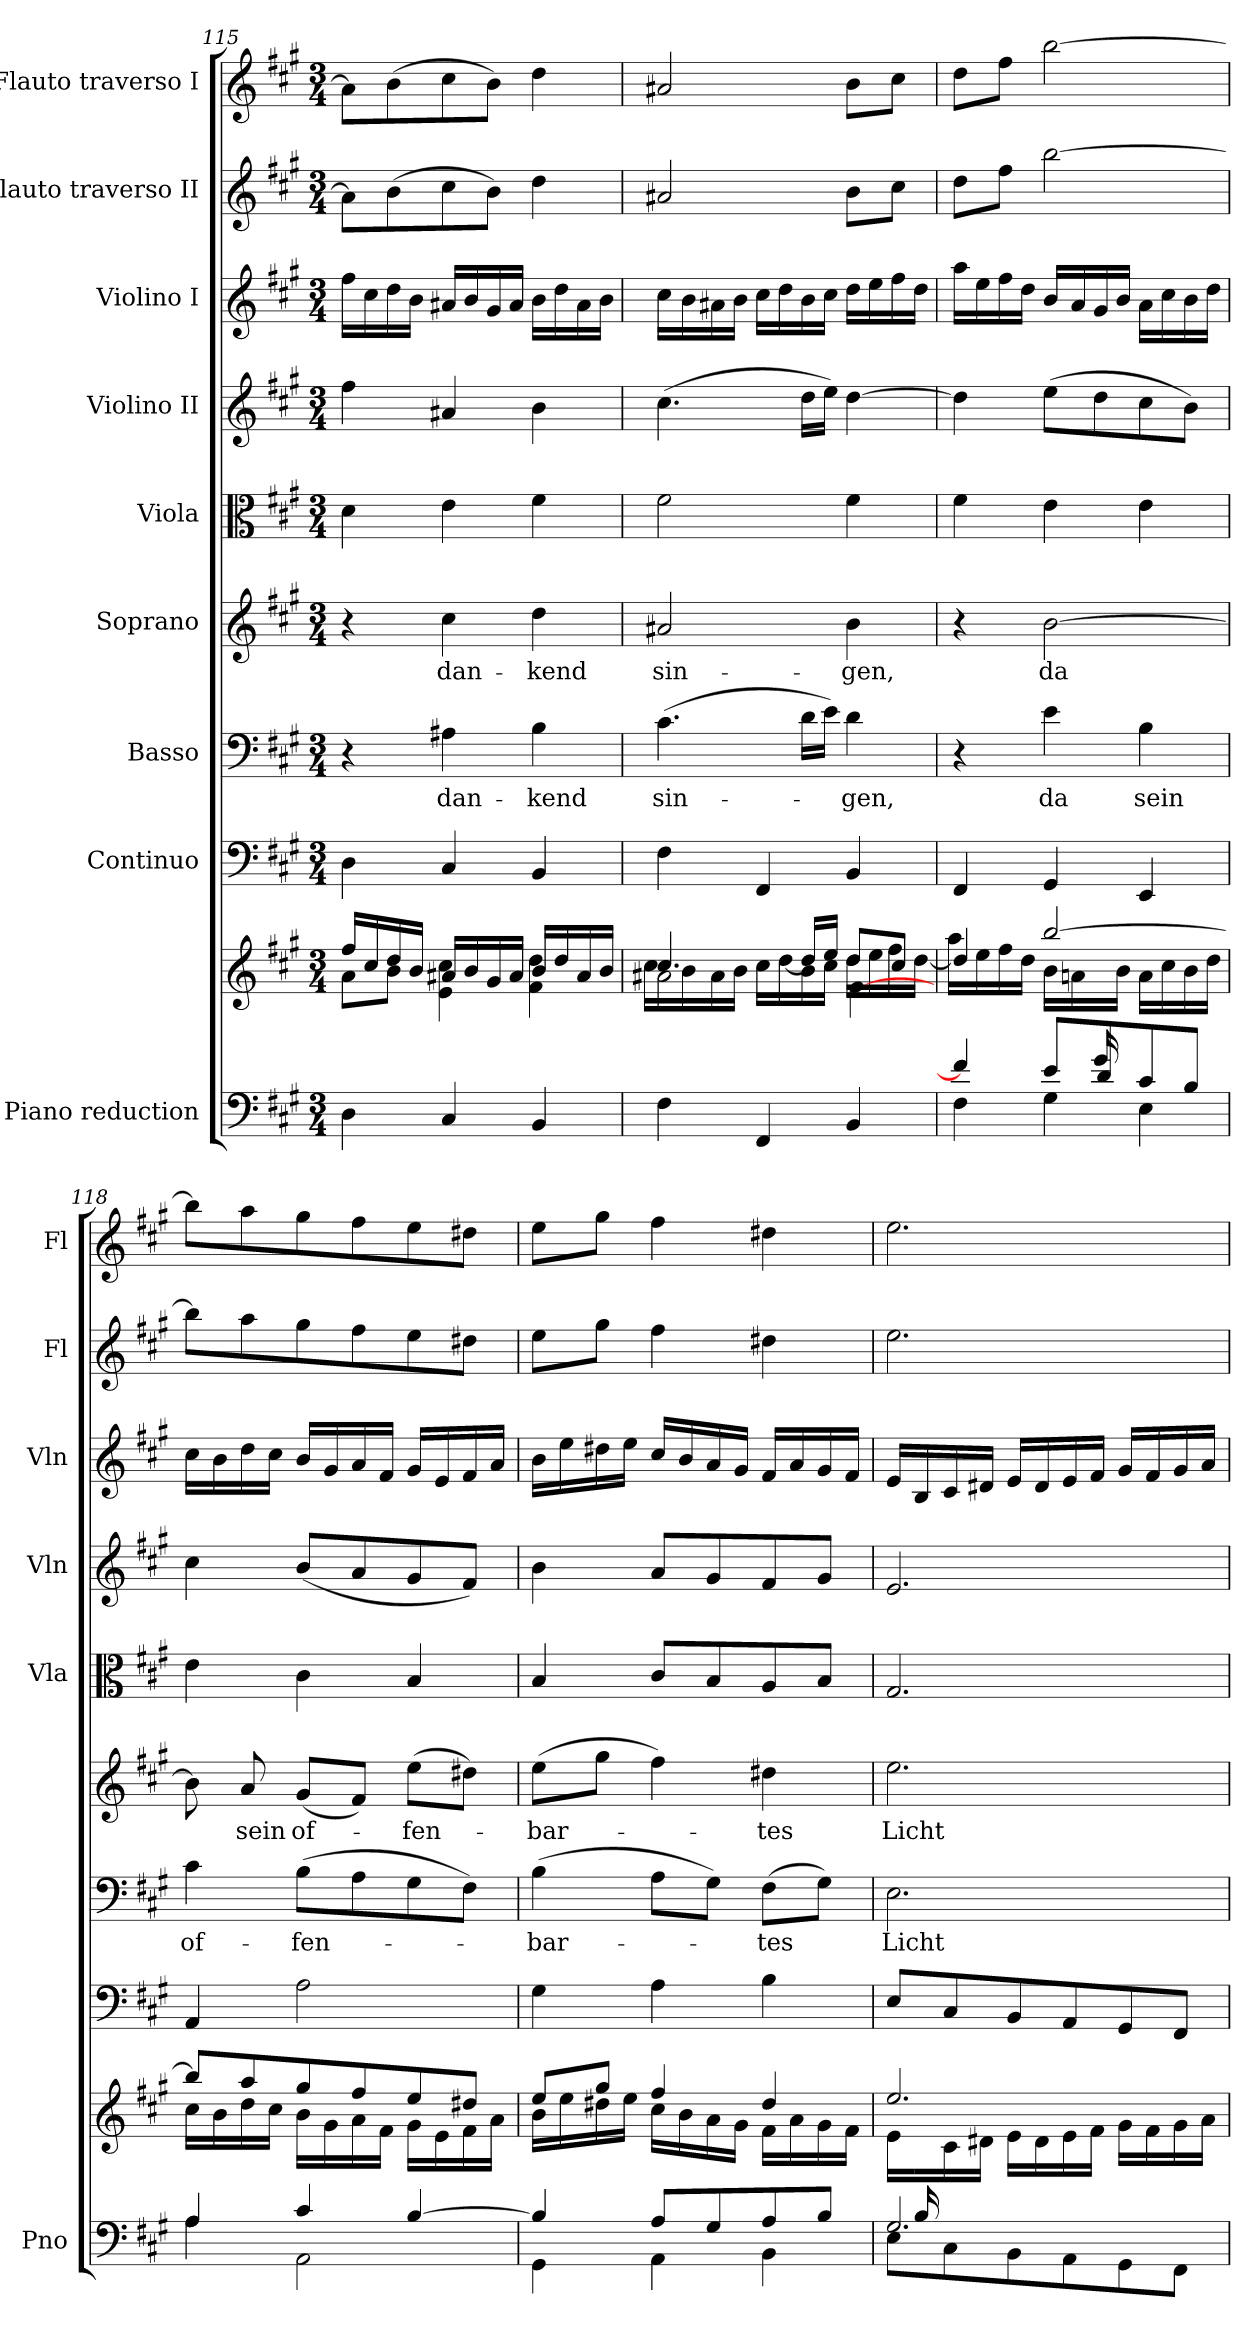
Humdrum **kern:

**kern	**kern	**kern	**kern	**text	**kern	**text	**kern	**kern	**kern	**kern	**kern
*part9	*part9	*part8	*part7	*part7	*part6	*part6	*part5	*part4	*part3	*part2	*part1
*staff10	*staff9	*staff8	*staff7	*staff7	*staff6	*staff6	*staff5	*staff4	*staff3	*staff2	*staff1
*I"Piano reduction	*	*I"Continuo	*I"Basso	*	*I"Soprano	*	*I"Viola	*I"Violino II	*I"Violino I	*I"Flauto traverso II	*I"Flauto traverso I
*I'Pno	*	*	*	*	*	*	*I'Vla	*I'Vln	*I'Vln	*I'Fl	*I'Fl
*clefF4	*clefG2	*clefF4	*clefF4	*	*clefG2	*	*clefC3	*clefG2	*clefG2	*clefG2	*clefG2
*k[f#c#g#]	*k[f#c#g#]	*k[f#c#g#]	*k[f#c#g#]	*	*k[f#c#g#]	*	*k[f#c#g#]	*k[f#c#g#]	*k[f#c#g#]	*k[f#c#g#]	*k[f#c#g#]
*M3/4	*M3/4	*M3/4	*M3/4	*	*M3/4	*	*M3/4	*M3/4	*M3/4	*M3/4	*M3/4
=115	=115	=115	=115	=115	=115	=115	=115	=115	=115	=115	=115
*	*^	*	*	*	*	*	*	*	*	*	*
4D\	16ff#/LL	8a\L	4D\	4r	.	4r	.	4d\	4ff#\	16ff#\LL	8a\L]	8a\L]
.	16cc#/	.	.	.	.	.	.	.	.	16cc#\	.	.
.	16dd/	8b\J	.	.	.	.	.	.	.	16dd\	(8b\	(8b\
.	16b/JJ	.	.	.	.	.	.	.	.	16b\JJ	.	.
!	!	!	!	!	!LO:LY:b	!	!LO:LY:b	!	!	!	!	!
4C#/	16a#X/LL	4e\ 4cc#\	4C#/	4A#X\	dan-	4cc#\	dan-	4e\	4a#X/	16a#X/LL	8cc#\	8cc#\
.	16b/	.	.	.	.	.	.	.	.	16b/	.	.
.	16g#/	.	.	.	.	.	.	.	.	16g#/	8b\J)	8b\J)
.	16a#/JJ	.	.	.	.	.	.	.	.	16a#/JJ	.	.
!	!	!	!	!	!LO:LY:b	!	!LO:LY:b	!	!	!	!	!
4BB/	16b/LL	4f#\ 4dd\	4BB/	4B\	-kend	4dd\	-kend	4f#\	4b\	16b\LL	4dd\	4dd\
.	16dd/	.	.	.	.	.	.	.	.	16dd\	.	.
.	16a#/	.	.	.	.	.	.	.	.	16a#\	.	.
.	16b/JJ	.	.	.	.	.	.	.	.	16b\JJ	.	.
=116	=116	=116	=116	=116	=116	=116	=116	=116	=116	=116	=116	=116
*	*	*^	*	*	*	*	*	*	*	*	*	*
!	!	!	!	!	!	!LO:LY:b	!	!LO:LY:b	!	!	!	!	!
4F#\	4.cc#/	16cc#\LL	2a#X\	4F#\	(4.c#\	sin-	2a#X/	sin-	2f#\	(4.cc#\	16cc#\LL	2a#X/	2a#X/
.	.	16b\	.	.	.	.	.	.	.	.	16b\	.	.
.	.	16a#\	.	.	.	.	.	.	.	.	16a#X\	.	.
.	.	16b\JJ	.	.	.	.	.	.	.	.	16b\JJ	.	.
4FF#/	.	16cc#\LL	.	4FF#/	.	.	.	.	.	.	16cc#\LL	.	.
.	.	[>16dd\	.	.	.	.	.	.	.	.	16dd\	.	.
.	16dd/LL]	16b\	.	.	16d\LL	.	.	.	.	16dd\LL	16b\	.	.
.	16ee/JJ	16cc#\JJ	.	.	16e\JJ)	.	.	.	.	16ee\JJ)	16cc#\JJ	.	.
!	!	!	!	!	!	!LO:LY:b	!	!LO:LY:b	!	!	!	!	!
4BB/	8dd/L	16dd\LL	[>4f#\	4BB/	4d\	-gen,	4b\	-gen,	4f#\	[4dd\	16dd\LL	8b\L	8b\L
.	.	16ee\	.	.	.	.	.	.	.	.	16ee\	.	.
.	8cc#/J	16ff#\	.	.	.	.	.	.	.	.	16ff#\	8cc#\J	8cc#\J
.	.	[<16dd\JJ	.	.	.	.	.	.	.	.	16dd\JJ	.	.
*	*	*v	*v	*	*	*	*	*	*	*	*	*	*
!!LO:LB:g=z
=117	=117	=117	=117	=117	=117	=117	=117	=117	=117	=117	=117	=117
*^	*	*	*	*	*	*	*	*	*	*	*	*
*	*^	*	*	*	*	*	*	*	*	*	*	*	*
4.ryy	4f#/]	4F#\	4dd/]	16aa\LL	4FF#/	4r	.	4r	.	4f#\	4dd\]	16aa\LL	8dd\L	8dd\L
.	.	.	.	16ee\	.	.	.	.	.	.	.	16ee\	.	.
.	.	.	.	16ff#\	.	.	.	.	.	.	.	16ff#\	8ff#\J	8ff#\J
.	.	.	.	16dd\JJ	.	.	.	.	.	.	.	16dd\JJ	.	.
!	!	!	!	!	!	!	!LO:LY:b	!	!LO:LY:b	!	!	!	!	!
.	8e/L	4G#\	[2bb/	16b\LL	4GG#/	4e\	da	[2b\	da	4e\	(8ee\L	16b/LL	[2bb\	[2bb\
.	.	.	.	16an\	.	.	.	.	.	.	.	16a/	.	.
16g#/	8d/	.	.	16ryy	.	.	.	.	.	.	8dd\	16g#/	.	.
4ryy	.	.	.	16b\JJ	.	.	.	.	.	.	.	16b/JJ	.	.
!	!	!	!	!	!	!	!LO:LY:b	!	!	!	!	!	!	!
.	8c#/	4E\	.	16a\LL	4EE/	4B\	sein	.	.	4e\	8cc#\	16a\LL	.	.
.	.	.	.	16cc#\	.	.	.	.	.	.	.	16cc#\	.	.
.	8B/J	.	.	16b\	.	.	.	.	.	.	8b\J)	16b\	.	.
16ryy	.	.	.	16dd\JJ	.	.	.	.	.	.	.	16dd\JJ	.	.
*	*v	*v	*	*	*	*	*	*	*	*	*	*	*	*
=118	=118	=118	=118	=118	=118	=118	=118	=118	=118	=118	=118	=118	=118
!	!	!	!	!	!	!LO:LY:b	!	!	!	!	!	!	!
4A/	4A\	8bb/L]	16cc#\LL	4AA/	4c#\	of-	8b\]	.	4e\	4cc#\	16cc#\LL	8bb\L]	8bb\L]
.	.	.	16b\	.	.	.	.	.	.	.	16b\	.	.
!	!	!	!	!	!	!	!	!LO:LY:b	!	!	!	!	!
.	.	8aa/	16dd\	.	.	.	8a/	sein	.	.	16dd\	8aa\	8aa\
.	.	.	16cc#\JJ	.	.	.	.	.	.	.	16cc#\JJ	.	.
!	!	!	!	!	!	!LO:LY:b	!	!LO:LY:b	!	!	!	!	!
4c#/	2AA\	8gg#/	16b\LL	2A\	(8B\L	-fen-	(8g#/L	of-	4c#\	(8b/L	16b/LL	8gg#\	8gg#\
.	.	.	16g#\	.	.	.	.	.	.	.	16g#/	.	.
.	.	8ff#/	16a\	.	8A\	.	8f#/J)	.	.	8a/	16a/	8ff#\	8ff#\
.	.	.	16f#\JJ	.	.	.	.	.	.	.	16f#/JJ	.	.
!	!	!	!	!	!	!	!	!LO:LY:b	!	!	!	!	!
[4B/	.	8ee/	16g#\LL	.	8G#\	.	(8ee\L	-fen-	4B/	8g#/	16g#/LL	8ee\	8ee\
.	.	.	16e\	.	.	.	.	.	.	.	16e/	.	.
.	.	8dd#X/J	16f#\	.	8F#\J)	.	8dd#X\J)	.	.	8f#/J)	16f#/	8dd#X\J	8dd#X\J
.	.	.	16a\JJ	.	.	.	.	.	.	.	16a/JJ	.	.
=119	=119	=119	=119	=119	=119	=119	=119	=119	=119	=119	=119	=119	=119
!	!	!	!	!	!	!LO:LY:b	!	!LO:LY:b	!	!	!	!	!
4B/]	4GG#\	8ee/L	16b\LL	4G#\	(4B\	-bar-	(8ee\L	-bar-	4B/	4b\	16b\LL	8ee\L	8ee\L
.	.	.	16ee\	.	.	.	.	.	.	.	16ee\	.	.
.	.	8gg#/J	16dd#X\	.	.	.	8gg#\J	.	.	.	16dd#X\	8gg#\J	8gg#\J
.	.	.	16ee\JJ	.	.	.	.	.	.	.	16ee\JJ	.	.
8A/L	4AA\	4ff#/	16cc#\LL	4A\	8A\L	.	4ff#\)	.	8c#/L	8a/L	16cc#/LL	4ff#\	4ff#\
.	.	.	16b\	.	.	.	.	.	.	.	16b/	.	.
8G#/	.	.	16a\	.	8G#\J)	.	.	.	8B/	8g#/	16a/	.	.
.	.	.	16g#\JJ	.	.	.	.	.	.	.	16g#/JJ	.	.
!	!	!	!	!	!	!LO:LY:b	!	!LO:LY:b	!	!	!	!	!
8A/	4BB\	4dd#/	16f#\LL	4B\	(8F#\L	-tes	4dd#X\	-tes	8A/	8f#/	16f#/LL	4dd#X\	4dd#X\
.	.	.	16a\	.	.	.	.	.	.	.	16a/	.	.
8B/J	.	.	16g#\	.	8G#\J)	.	.	.	8B/J	8g#/J	16g#/	.	.
.	.	.	16f#\JJ	.	.	.	.	.	.	.	16f#/JJ	.	.
=120	=120	=120	=120	=120	=120	=120	=120	=120	=120	=120	=120	=120	=120
*	*^	*	*	*	*	*	*	*	*	*	*	*	*
!	!	!	!	!	!	!	!LO:LY:b	!	!LO:LY:b	!	!	!	!	!
16ryy	2.G#/	8E\L	2.ee/	16e\LL	8E/L	2.E\	Licht	2.ee\	Licht	2.G#/	2.e/	16e/LL	2.ee\	2.ee\
16B/	.	.	.	16ryy	.	.	.	.	.	.	.	16B/	.	.
2ryy	.	8C#\	.	16c#\	8C#/	.	.	.	.	.	.	16c#/	.	.
.	.	.	.	16d#X\JJ	.	.	.	.	.	.	.	16d#X/JJ	.	.
.	.	8BB\	.	16e\LL	8BB/	.	.	.	.	.	.	16e/LL	.	.
.	.	.	.	16d#\	.	.	.	.	.	.	.	16d#/	.	.
.	.	8AA\	.	16e\	8AA/	.	.	.	.	.	.	16e/	.	.
.	.	.	.	16f#\JJ	.	.	.	.	.	.	.	16f#/JJ	.	.
.	.	8GG#\	.	16g#\LL	8GG#/	.	.	.	.	.	.	16g#/LL	.	.
.	.	.	.	16f#\	.	.	.	.	.	.	.	16f#/	.	.
8ryy	.	8FF#\J	.	16g#\	8FF#/J	.	.	.	.	.	.	16g#/	.	.
.	.	.	.	16a\JJ	.	.	.	.	.	.	.	16a/JJ	.	.
*v	*v	*v	*	*	*	*	*	*	*	*	*	*	*	*
*	*v	*v	*	*	*	*	*	*	*	*	*	*
=	=	=	=	=	=	=	=	=	=	=	=
*-	*-	*-	*-	*-	*-	*-	*-	*-	*-	*-	*-
